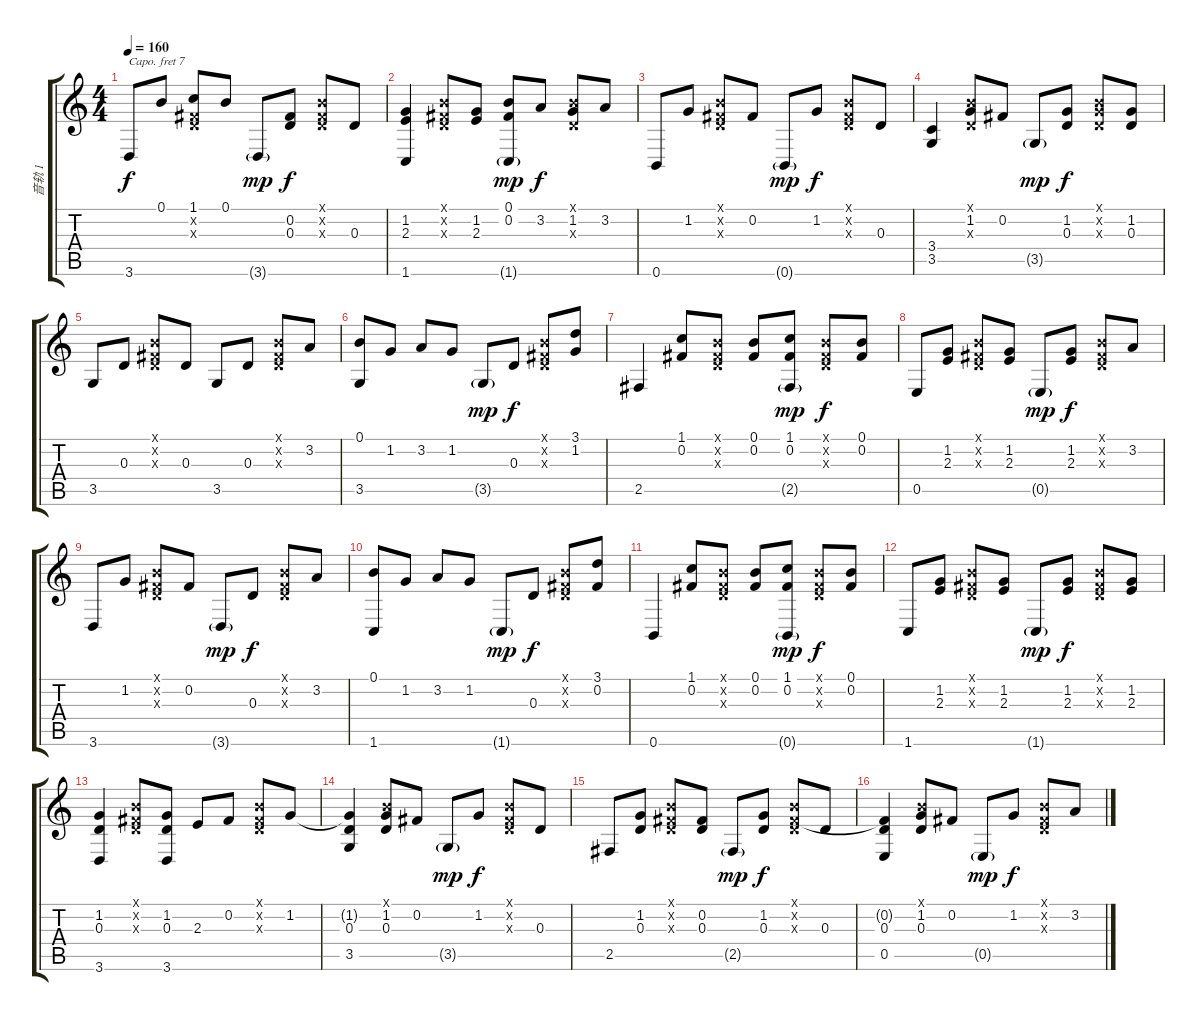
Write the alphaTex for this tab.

\track ("音轨 1" "音轨 1") {instrument brightacousticpiano}
\staff {score tabs}
\capo 7
\tuning (E4 B3 G3 D3 A2 E2) {hide}
\ts (4 4)
\tempo 160
\clef g2
\ks c
3.6.8{dy f} 0.1.8 (1.1 0.2{x} 0.3{x}).8 0.1.8 3.6{g}.8{dy mp} (0.2 0.3).8{dy f} (0.1{x} 0.2{x} 0.3{x}).8 0.3.8 |
(1.2 2.3 1.6).4 (0.1{x} 0.2{x} 0.3{x}).8 (1.2 2.3).8 (0.1 0.2 1.6{g}).8{dy mp} 3.2.8{dy f} (0.1{x} 1.2 0.3{x}).8 3.2.8 |
0.6.8 1.2.8 (0.1{x} 0.2{x} 0.3{x}).8 0.2.8 0.6{g}.8{dy mp} 1.2.8{dy f} (0.1{x} 0.2{x} 0.3{x}).8 0.3.8 |
(3.4 3.5).4 (0.1{x} 1.2 0.3{x}).8 0.2.8 3.5{g}.8{dy mp} (1.2 0.3).8{dy f} (0.1{x} 1.2{x} 0.3{x}).8 (1.2 0.3).8 |
3.5.8 0.3.8 (0.1{x} 0.2{x} 0.3{x}).8 0.3.8 3.5.8 0.3.8 (0.1{x} 0.2{x} 0.3{x}).8 3.2.8 |
(0.1 3.5).8 1.2.8 3.2.8 1.2.8 3.5{g}.8{dy mp} 0.3.8{dy f} (0.1{x} 0.2{x} 0.3{x}).8 (3.1 1.2).8 |
2.5.4 (1.1 0.2).8 (0.1{x} 0.2{x} 0.3{x}).8 (0.1 0.2).8 (1.1 0.2 2.5{g}).8{dy mp} (0.1{x} 0.2{x} 0.3{x}).8{dy f} (0.1 0.2).8 |
0.5.8 (1.2 2.3).8 (0.1{x} 0.2{x} 0.3{x}).8 (1.2 2.3).8 0.5{g}.8{dy mp} (1.2 2.3).8{dy f} (0.1{x} 0.2{x} 0.3{x}).8 3.2.8 |
3.6.8 1.2.8 (0.1{x} 0.2{x} 0.3{x}).8 0.2.8 3.6{g}.8{dy mp} 0.3.8{dy f} (0.1{x} 0.2{x} 0.3{x}).8 3.2.8 |
(0.1 1.6).8 1.2.8 3.2.8 1.2.8 1.6{g}.8{dy mp} 0.3.8{dy f} (0.1{x} 0.2{x} 0.3{x}).8 (3.1 0.2).8 |
0.6.4 (1.1 0.2).8 (0.1{x} 0.2{x} 0.3{x}).8 (0.1 0.2).8 (1.1 0.2 0.6{g}).8{dy mp} (0.1{x} 0.2{x} 0.3{x}).8{dy f} (0.1 0.2).8 |
1.6.8 (1.2 2.3).8 (0.1{x} 0.2{x} 0.3{x}).8 (1.2 2.3).8 1.6{g}.8{dy mp} (1.2 2.3).8{dy f} (0.1{x} 0.2{x} 0.3{x}).8 (1.2 2.3).8 |
(1.2 0.3 3.6).4 (0.1{x} 0.2{x} 0.3{x}).8 (1.2 0.3 3.6).8 2.3.8 0.2.8 (0.1{x} 0.2{x} 0.3{x}).8 1.2.8 |
(1.2{t} 0.3 3.5).4 (0.1{x} 1.2 0.3).8 0.2.8 3.5{g}.8{dy mp} 1.2.8{dy f} (0.1{x} 0.2{x} 0.3{x}).8 0.3.8 |
2.5.8 (1.2 0.3).8 (0.1{x} 0.2{x} 0.3{x}).8 (0.2 0.3).8 2.5{g}.8{dy mp} (1.2 0.3).8{dy f} (0.1{x} 0.2{x} 0.3{x}).8 0.3.8 |
(0.2{t} 0.3 0.5).4 (0.1{x} 1.2 0.3).8 0.2.8 0.5{g}.8{dy mp} 1.2.8{dy f} (0.1{x} 0.2{x} 0.3{x}).8 3.2.8
